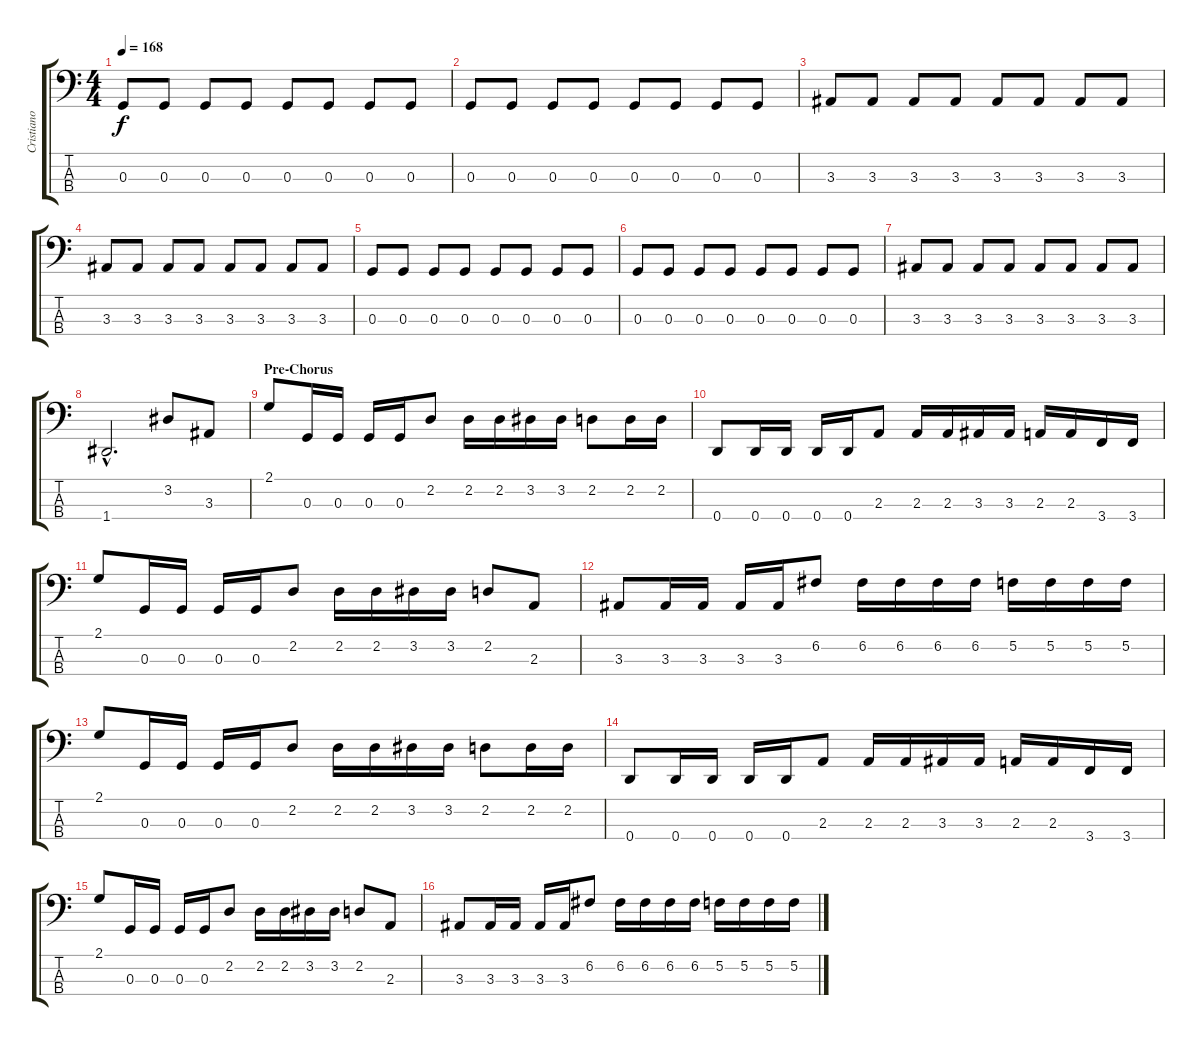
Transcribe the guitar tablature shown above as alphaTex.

\track ("Cristiano" "Cristiano") {instrument electricbasspick}
\staff {score tabs}
\tuning (F2 C2 G1 D1) {hide}
\ts (4 4)
\tempo 168
\clef f4
\ks c
0.3.8{dy f} 0.3.8 0.3.8 0.3.8 0.3.8 0.3.8 0.3.8 0.3.8 |
0.3.8 0.3.8 0.3.8 0.3.8 0.3.8 0.3.8 0.3.8 0.3.8 |
3.3.8 3.3.8 3.3.8 3.3.8 3.3.8 3.3.8 3.3.8 3.3.8 |
3.3.8 3.3.8 3.3.8 3.3.8 3.3.8 3.3.8 3.3.8 3.3.8 |
0.3.8 0.3.8 0.3.8 0.3.8 0.3.8 0.3.8 0.3.8 0.3.8 |
0.3.8 0.3.8 0.3.8 0.3.8 0.3.8 0.3.8 0.3.8 0.3.8 |
3.3.8 3.3.8 3.3.8 3.3.8 3.3.8 3.3.8 3.3.8 3.3.8 |
1.4{hac}.2{d} 3.2.8 3.3.8 |
\section ("" "Pre-Chorus")
2.1.8 0.3.16 0.3.16 0.3.16 0.3.16 2.2.8 2.2.16 2.2.16 3.2.16 3.2.16 2.2.8 2.2.16 2.2.16 |
0.4.8 0.4.16 0.4.16 0.4.16 0.4.16 2.3.8 2.3.16 2.3.16 3.3.16 3.3.16 2.3.16 2.3.16 3.4.16 3.4.16 |
2.1.8 0.3.16 0.3.16 0.3.16 0.3.16 2.2.8 2.2.16 2.2.16 3.2.16 3.2.16 2.2.8 2.3.8 |
3.3.8 3.3.16 3.3.16 3.3.16 3.3.16 6.2.8 6.2.16 6.2.16 6.2.16 6.2.16 5.2.16 5.2.16 5.2.16 5.2.16 |
2.1.8 0.3.16 0.3.16 0.3.16 0.3.16 2.2.8 2.2.16 2.2.16 3.2.16 3.2.16 2.2.8 2.2.16 2.2.16 |
0.4.8 0.4.16 0.4.16 0.4.16 0.4.16 2.3.8 2.3.16 2.3.16 3.3.16 3.3.16 2.3.16 2.3.16 3.4.16 3.4.16 |
2.1.8 0.3.16 0.3.16 0.3.16 0.3.16 2.2.8 2.2.16 2.2.16 3.2.16 3.2.16 2.2.8 2.3.8 |
3.3.8 3.3.16 3.3.16 3.3.16 3.3.16 6.2.8 6.2.16 6.2.16 6.2.16 6.2.16 5.2.16 5.2.16 5.2.16 5.2.16
